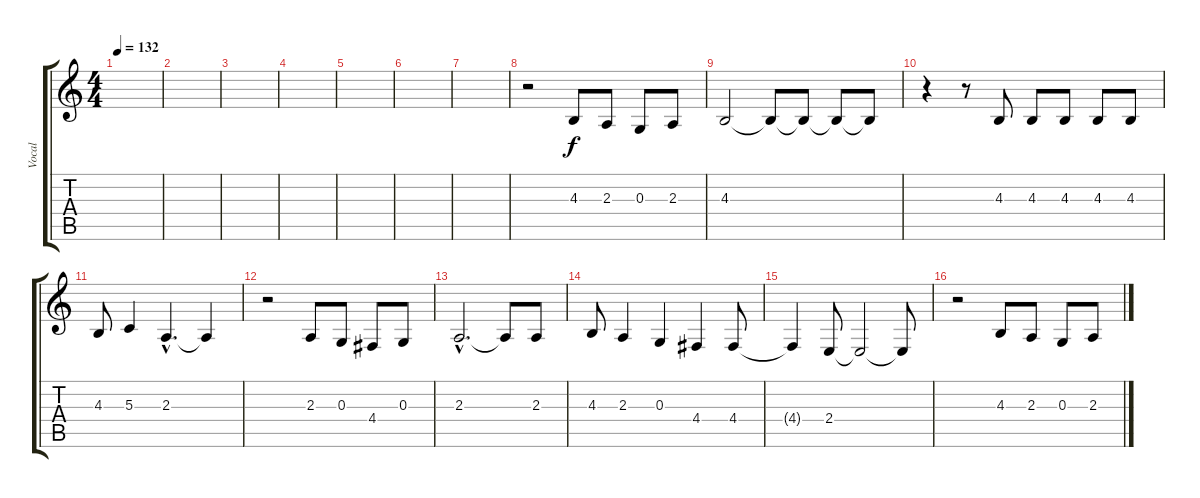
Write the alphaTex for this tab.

\track ("Vocal" "Vocal") {instrument cello}
\staff {score tabs}
\tuning (E4 B3 G3 D3 A2 E2) {hide}
\ts (4 4)
\tempo 132
\clef g2
\ks c
|
|
|
|
|
|
|
r.2{volume 13} 4.3.8 2.3.8 0.3.8 2.3.8 |
4.3.2 4.3{t}.8 4.3{t}.8 4.3{t}.8 4.3{t}.8 |
r.4 r.8 4.3.8 4.3.8 4.3.8 4.3.8 4.3.8 |
4.3.8 5.3.4 2.3{hac}.4{d} 2.3{t}.4 |
r.2 2.3.8 0.3.8 4.4.8 0.3.8 |
2.3{hac}.2{d} 2.3{t}.8 2.3.8 |
4.3.8 2.3.4 0.3.4 4.4.4 4.4.8 |
4.4{t}.4 2.4.8 2.4{t}.2 2.4{t}.8 |
r.2{volume 14} 4.3.8 2.3.8 0.3.8 2.3.8
